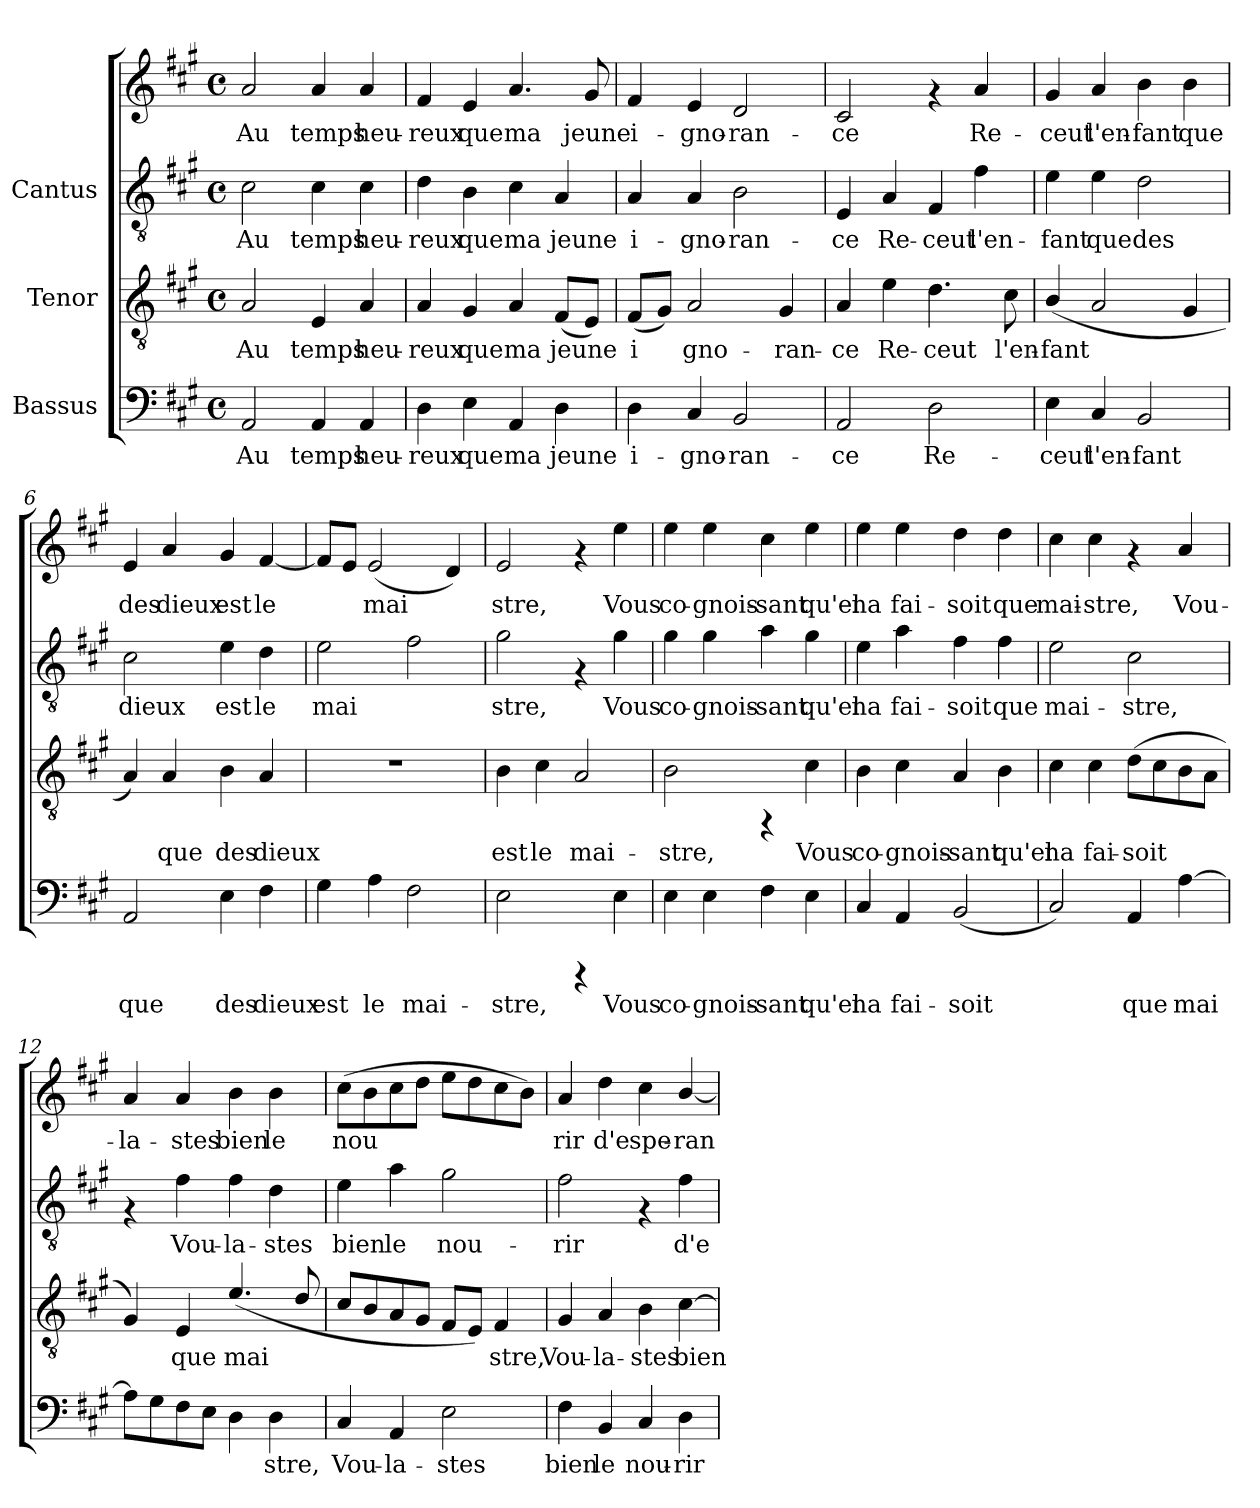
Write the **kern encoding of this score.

**kern	**text	**kern	**text	**kern	**text	**kern	**text
*part3	*part3	*part2	*part2	*part1	*part1	*part1	*part1
*staff4	*staff4	*staff3	*staff3	*staff2	*staff2	*staff1	*staff1
*I"Bassus	*	*I"Tenor	*	*I"Cantus	*	*	*
!!LO:PB:g=z
*stria5	*	*stria5	*	*stria5	*	*stria5	*
*clefF4	*	*clefGv2	*	*clefGv2	*	*clefG2	*
*k[f#c#g#]	*	*k[f#c#g#]	*	*k[f#c#g#]	*	*k[f#c#g#]	*
*A:	*	*A:	*	*A:	*	*A:	*
*M4/4	*	*M4/4	*	*M4/4	*	*M4/4	*
*met(c)	*	*met(c)	*	*met(c)	*	*met(c)	*
*MM144	*	*MM144	*	*MM144	*	*MM144	*
=1	=1	=1	=1	=1	=1	=1	=1
!	!LO:LY:b:cj	!	!LO:LY:b:cj	!	!LO:LY:b:cj	!	!LO:LY:b:cj
2AA/	Au	2A/	Au	2c#\	-Au	2a/	Au
!	!LO:LY:b:cj	!	!LO:LY:b:cj	!	!LO:LY:b:cj	!	!LO:LY:b:cj
4AA/	temps	4E/	temps	4c#\	temps	4a/	temps
!	!LO:LY:b:cj	!	!LO:LY:b:cj	!	!LO:LY:b:cj	!	!LO:LY:b:cj
4AA/	heu-	4A/	heu-	4c#\	heu-	4a/	heu-
=2	=2	=2	=2	=2	=2	=2	=2
!	!LO:LY:b:cj	!	!LO:LY:b:cj	!	!LO:LY:b:cj	!	!LO:LY:b:cj
4D\	-reux	4A/	-reux	4d\	reux	4f#/	-reux
!	!LO:LY:b:cj	!	!LO:LY:b:cj	!	!LO:LY:b:cj	!	!LO:LY:b:cj
4E\	que	4G#/	que	4B\	que	4e/	que
!	!LO:LY:b:cj	!	!LO:LY:b:cj	!	!LO:LY:b:cj	!	!LO:LY:b:cj
4AA/	ma	4A/	ma	4c#\	ma	4.a/	ma
!	!LO:LY:b:cj	!	!LO:LY:b:cj	!	!LO:LY:b:cj	!	!
4D\	jeune	(<8F#/L	jeune	4A/	jeune	.	.
!	!	!	!LO:LY:b:cj	!	!	!	!LO:LY:b:cj
.	.	8E/J)	.	.	.	8g#/	jeune
=3	=3	=3	=3	=3	=3	=3	=3
!	!LO:LY:b:cj	!	!LO:LY:b:cj	!	!LO:LY:b:cj	!	!LO:LY:b:cj
4D\	i-	(<8F#/L	i-	4A/	-i-	4f#/	i-
!	!	!	!LO:LY:b:cj	!	!	!	!
.	.	8G#/J)	-	.	.	.	.
!	!LO:LY:b:cj	!	!LO:LY:b:cj	!	!LO:LY:b:cj	!	!LO:LY:b:cj
4C#/	-gno-	2A/	gno-	4A/	-gno-	4e/	-gno-
!	!LO:LY:b:cj	!	!	!	!LO:LY:b:cj	!	!LO:LY:b:cj
2BB/	-ran-	.	.	2B\	-ran-	2d/	-ran-
!	!	!	!LO:LY:b:cj	!	!	!	!
.	.	4G#/	-ran-	.	.	.	.
=4	=4	=4	=4	=4	=4	=4	=4
!	!LO:LY:b:cj	!	!LO:LY:b:cj	!	!LO:LY:b:cj	!	!LO:LY:b:cj
2AA/	-ce	4A/	-ce	4E/	-ce	2c#/	-ce
!	!	!	!LO:LY:b:cj	!	!LO:LY:b:cj	!	!
.	.	4e\	Re-	4A/	Re-	.	.
!	!LO:LY:b:cj	!	!LO:LY:b:cj	!	!LO:LY:b:cj	!	!
2D\	Re-	4.d\	-ceut	4F#/	-ceut	4rf	.
!	!	!	!	!	!LO:LY:b:cj	!	!LO:LY:b:cj
.	.	.	.	4f#\	l'en-	4a/	Re-
!	!	!	!LO:LY:b:cj	!	!	!	!
.	.	8c#\	l'en-	.	.	.	.
!!LO:LB:g=z
=5	=5	=5	=5	=5	=5	=5	=5
!	!LO:LY:b:cj	!	!LO:LY:b:cj	!	!LO:LY:b:cj	!	!LO:LY:b:cj
4E\	-ceut	(<4B/	-fant	4e\	fant	4g#/	-ceut
!	!LO:LY:b:cj	!	!LO:LY:b:cj	!	!LO:LY:b:cj	!	!LO:LY:b:cj
4C#/	l'en-	2A/	.	4e\	que	4a/	l'en-
!	!LO:LY:b:cj	!	!	!	!LO:LY:b:cj	!	!LO:LY:b:cj
2BB/	-fant	.	.	2d\	des	4b\	-fant
!	!	!	!LO:LY:b:cj	!	!	!	!LO:LY:b:cj
.	.	4G#/	.	.	.	4b\	que
=6	=6	=6	=6	=6	=6	=6	=6
!	!LO:LY:b:cj	!	!LO:LY:b:cj	!	!LO:LY:b:cj	!	!LO:LY:b:cj
2AA/	que	4A/)	.	2c#\	dieux	4e/	des
!	!	!	!LO:LY:b:cj	!	!	!	!LO:LY:b:cj
.	.	4A/	que	.	.	4a/	dieux
!	!LO:LY:b:cj	!	!LO:LY:b:cj	!	!LO:LY:b:cj	!	!LO:LY:b:cj
4E\	des	4B\	des	4e\	est	4g#/	est
!	!LO:LY:b:cj	!	!LO:LY:b:cj	!	!LO:LY:b:cj	!	!LO:LY:b:cj
4F#\	dieux	4A/	dieux	4d\	le	[<4f#/	le
=7	=7	=7	=7	=7	=7	=7	=7
!	!LO:LY:b:cj	!	!	!	!LO:LY:b:cj	!	!LO:LY:b:cj
4G#\	est	1r	.	2e\	-mai-	8f#/L]	.
!	!	!	!	!	!	!	!LO:LY:b:cj
.	.	.	.	.	.	8e/J	.
!	!LO:LY:b:cj	!	!	!	!	!	!LO:LY:b:cj
4A\	le	.	.	.	.	(<2e/	mai-
!	!LO:LY:b:cj	!	!	!	!LO:LY:b:cj	!	!
2F#\	mai-	.	.	2f#\	--	.	.
!	!	!	!	!	!	!	!LO:LY:b:cj
.	.	.	.	.	.	4d/)	--
=8	=8	=8	=8	=8	=8	=8	=8
!	!LO:LY:b:cj	!	!LO:LY:b:cj	!	!LO:LY:b:cj	!	!LO:LY:b:cj
2E\	-stre,	4B\	est	2g#\	stre,	2e/	-stre,
!	!	!	!LO:LY:b:cj	!	!	!	!
.	.	4c#\	le	.	.	.	.
!	!	!	!LO:LY:b:cj	!	!	!	!
4rCCC	.	2A/	mai-	4rF	.	4rf	.
!	!LO:LY:b:cj	!	!	!	!LO:LY:b:cj	!	!LO:LY:b:cj
4E\	Vous	.	.	4g#\	Vous	4ee\	Vous
!!LO:LB:g=z
=9	=9	=9	=9	=9	=9	=9	=9
!	!LO:LY:b:cj	!	!LO:LY:b:cj	!	!LO:LY:b:cj	!	!LO:LY:b:cj
4E\	co-	2B\	-stre,	4g#\	co-	4ee\	co-
!	!LO:LY:b:cj	!	!	!	!LO:LY:b:cj	!	!LO:LY:b:cj
4E\	-gnois-	.	.	4g#\	-gnois-	4ee\	-gnois-
!	!LO:LY:b:cj	!	!	!	!LO:LY:b:cj	!	!LO:LY:b:cj
4F#\	-sant	4rFF	.	4a\	-sant	4cc#\	-sant
!	!LO:LY:b:cj	!	!LO:LY:b:cj	!	!LO:LY:b:cj	!	!LO:LY:b:cj
4E\	qu'el	4c#\	Vous	4g#\	qu'el	4ee\	qu'el
=10	=10	=10	=10	=10	=10	=10	=10
!	!LO:LY:b:cj	!	!LO:LY:b:cj	!	!LO:LY:b:cj	!	!LO:LY:b:cj
4C#/	na	4B\	co-	4e\	na	4ee\	na
!	!LO:LY:b:cj	!	!LO:LY:b:cj	!	!LO:LY:b:cj	!	!LO:LY:b:cj
4AA/	fai-	4c#\	-gnois-	4a\	fai-	4ee\	fai-
!	!LO:LY:b:cj	!	!LO:LY:b:cj	!	!LO:LY:b:cj	!	!LO:LY:b:cj
(<2BB/	-soit	4A/	-sant	4f#\	-soit	4dd\	-soit
!	!	!	!LO:LY:b:cj	!	!LO:LY:b:cj	!	!LO:LY:b:cj
.	.	4B\	qu'el	4f#\	que	4dd\	que
=11	=11	=11	=11	=11	=11	=11	=11
!	!LO:LY:b:cj	!	!LO:LY:b:cj	!	!LO:LY:b:cj	!	!LO:LY:b:cj
2C#/)	.	4c#\	na	2e\	-mai-	4cc#\	mai-
!	!	!	!LO:LY:b:cj	!	!	!	!LO:LY:b:cj
.	.	4c#\	fai-	.	.	4cc#\	-stre,
!	!LO:LY:b:cj	!	!LO:LY:b:cj	!	!LO:LY:b:cj	!	!
4AA/	que	(>8d\L	-soit	2c#\	-stre,	4rf	.
!	!	!	!LO:LY:b:cj	!	!	!	!
.	.	8c#\	.	.	.	.	.
!	!LO:LY:b:cj	!	!LO:LY:b:cj	!	!	!	!LO:LY:b:cj
[>4A\	mai-	8B\	.	.	.	4a/	Vou-
!	!	!	!LO:LY:b:cj	!	!	!	!
.	.	8A\J	.	.	.	.	.
=12	=12	=12	=12	=12	=12	=12	=12
!	!LO:LY:b:cj	!	!LO:LY:b:cj	!	!	!	!LO:LY:b:cj
8A\L]	-	4G#/)	.	4rF	.	4a/	la-
!	!LO:LY:b:cj	!	!	!	!	!	!
8G#\	.	.	.	.	.	.	.
!	!LO:LY:b:cj	!	!LO:LY:b:cj	!	!LO:LY:b:cj	!	!LO:LY:b:cj
8F#\	.	4E/	que	4f#\	Vou-	4a/	-stes
!	!LO:LY:b:cj	!	!	!	!	!	!
8E\J	.	.	.	.	.	.	.
!	!LO:LY:b:cj	!	!LO:LY:b:cj	!	!LO:LY:b:cj	!	!LO:LY:b:cj
4D\	.	(<4.e/	mai-	4f#\	-la-	4b\	bien
!	!LO:LY:b:cj	!	!	!	!LO:LY:b:cj	!	!LO:LY:b:cj
4D\	stre,	.	.	4d\	-stes	4b\	le
!	!	!	!LO:LY:b:cj	!	!	!	!
.	.	8d/	--	.	.	.	.
!!LO:PB:g=z
=13	=13	=13	=13	=13	=13	=13	=13
!	!LO:LY:b:cj	!	!LO:LY:b:cj	!	!LO:LY:b:cj	!	!LO:LY:b:cj
4C#/	Vou-	8c#/L	-	4e\	-bien	(>8cc#\L	nou-
!	!	!	!LO:LY:b:cj	!	!	!	!LO:LY:b:cj
.	.	8B/	.	.	.	8b\	--
!	!LO:LY:b:cj	!	!LO:LY:b:cj	!	!LO:LY:b:cj	!	!LO:LY:b:cj
4AA/	-la-	8A/	.	4a\	le	8cc#\	--
!	!	!	!LO:LY:b:cj	!	!	!	!LO:LY:b:cj
.	.	8G#/J	.	.	.	8dd\J	--
!	!LO:LY:b:cj	!	!LO:LY:b:cj	!	!LO:LY:b:cj	!	!LO:LY:b:cj
2E\	-stes	8F#/L	.	2g#\	nou-	8ee\L	--
!	!	!	!LO:LY:b:cj	!	!	!	!LO:LY:b:cj
.	.	8E/J)	.	.	.	8dd\	--
!	!	!	!LO:LY:b:cj	!	!	!	!LO:LY:b:cj
.	.	4F#/	stre,	.	.	8cc#\	--
!	!	!	!	!	!	!	!LO:LY:b:cj
.	.	.	.	.	.	8b\J)	--
=14	=14	=14	=14	=14	=14	=14	=14
!	!LO:LY:b:cj	!	!LO:LY:b:cj	!	!LO:LY:b:cj	!	!LO:LY:b:cj
4F#\	bien	4G#/	Vou-	2f#\	-rir	4a/	-rir
!	!LO:LY:b:cj	!	!LO:LY:b:cj	!	!	!	!LO:LY:b:cj
4BB/	le	4A/	-la-	.	.	4dd\	d'e
!	!LO:LY:b:cj	!	!LO:LY:b:cj	!	!	!	!LO:LY:b:cj
4C#/	nou-	4B\	-stes	4rF	.	4cc#\	spe-
!	!LO:LY:b:cj	!	!LO:LY:b:cj	!	!LO:LY:b:cj	!	!LO:LY:b:cj
4D\	-rir	[>4c#\	bien	4f#\	d'e	[<4b/	-ran-
=	=	=	=	=	=	=	=
*-	*-	*-	*-	*-	*-	*-	*-
